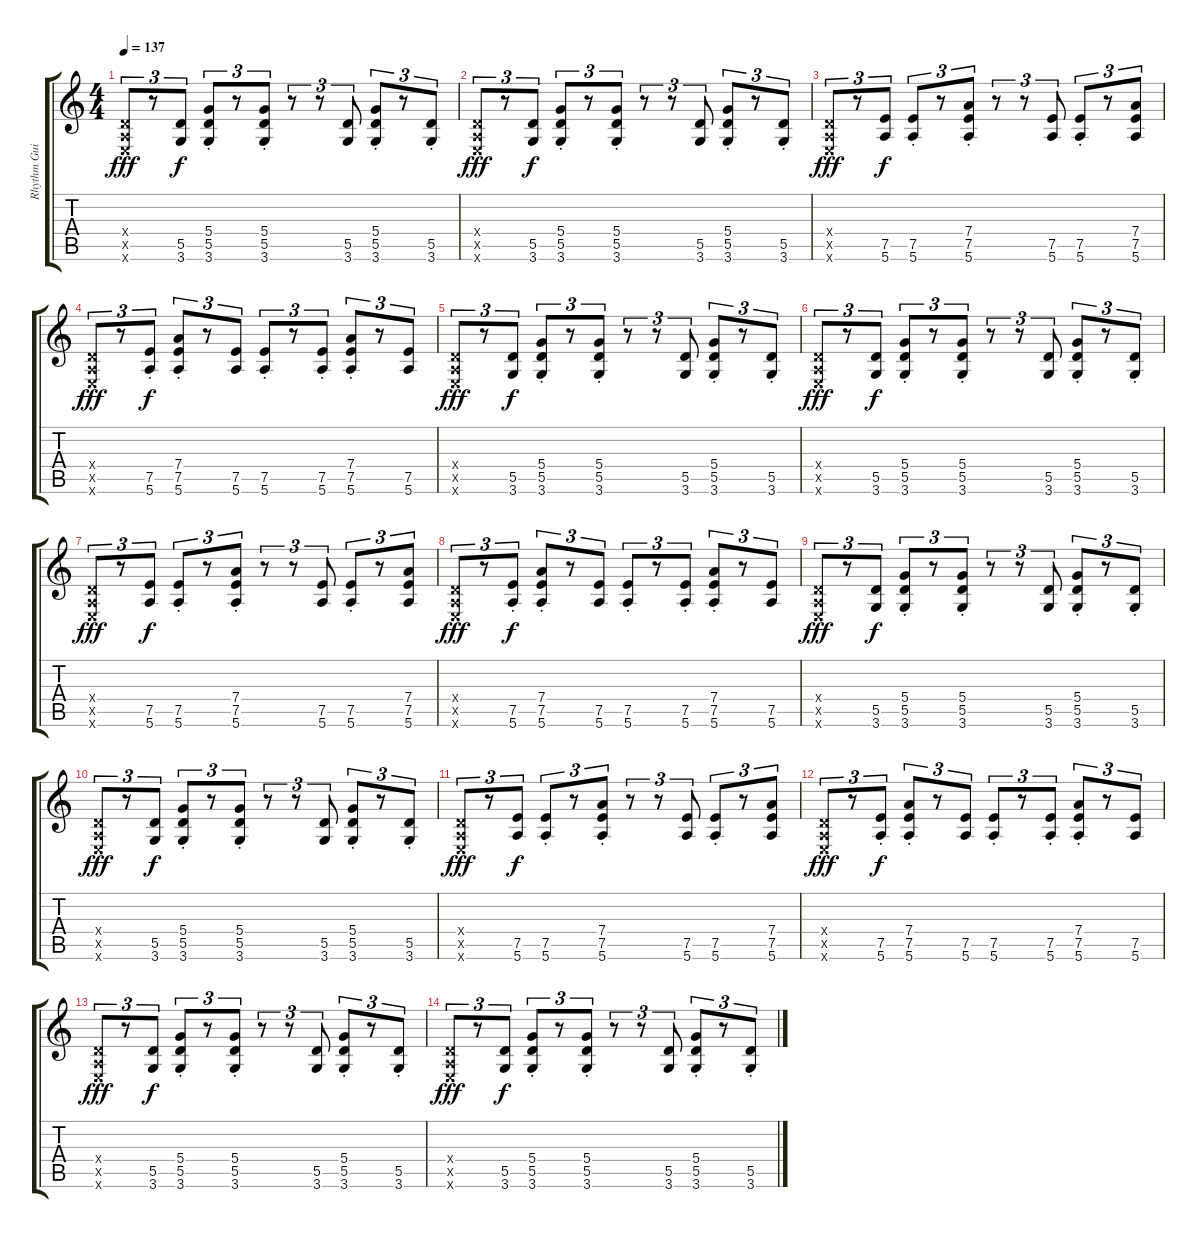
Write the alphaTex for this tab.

\track ("Rhythm Guitar" "Rhythm Gui") {instrument electricguitarmuted}
\staff {score tabs}
\tuning (E4 B3 G3 D3 A2 E2) {hide}
\ts (4 4)
\tempo 137
\clef g2
\ks c
(0.4{x} 0.5{x} 0.6{x}).8{tu (3 2) dy fff} r.8{tu (3 2)} (5.5 3.6).8{tu (3 2) dy f} (5.4{st} 5.5{st} 3.6{st}).8{tu (3 2)} r.8{tu (3 2)} (5.4{st} 5.5{st} 3.6{st}).8{tu (3 2)} r.8{tu (3 2)} r.8{tu (3 2)} (5.5 3.6).8{tu (3 2)} (5.4{st} 5.5{st} 3.6{st}).8{tu (3 2)} r.8{tu (3 2)} (5.5{st} 3.6{st}).8{tu (3 2)} |
(0.4{x} 0.5{x} 0.6{x}).8{tu (3 2) dy fff} r.8{tu (3 2)} (5.5 3.6).8{tu (3 2) dy f} (5.4{st} 5.5{st} 3.6{st}).8{tu (3 2)} r.8{tu (3 2)} (5.4{st} 5.5{st} 3.6{st}).8{tu (3 2)} r.8{tu (3 2)} r.8{tu (3 2)} (5.5 3.6).8{tu (3 2)} (5.4{st} 5.5{st} 3.6{st}).8{tu (3 2)} r.8{tu (3 2)} (5.5{st} 3.6{st}).8{tu (3 2)} |
(0.4{x} 0.5{x} 0.6{x}).8{tu (3 2) dy fff} r.8{tu (3 2)} (7.5 5.6).8{tu (3 2) dy f} (7.5{st} 5.6{st}).8{tu (3 2)} r.8{tu (3 2)} (7.4{st} 7.5{st} 5.6{st}).8{tu (3 2)} r.8{tu (3 2)} r.8{tu (3 2)} (7.5 5.6).8{tu (3 2)} (7.5{st} 5.6{st}).8{tu (3 2)} r.8{tu (3 2)} (7.4 7.5 5.6).8{tu (3 2)} |
(0.4{x} 0.5{x} 0.6{x}).8{tu (3 2) dy fff} r.8{tu (3 2)} (7.5{st} 5.6{st}).8{tu (3 2) dy f} (7.4{st} 7.5{st} 5.6{st}).8{tu (3 2)} r.8{tu (3 2)} (7.5 5.6).8{tu (3 2)} (7.5{st} 5.6{st}).8{tu (3 2)} r.8{tu (3 2)} (7.5{st} 5.6{st}).8{tu (3 2)} (7.4{st} 7.5{st} 5.6{st}).8{tu (3 2)} r.8{tu (3 2)} (7.5 5.6).8{tu (3 2)} |
(0.4{x} 0.5{x} 0.6{x}).8{tu (3 2) dy fff} r.8{tu (3 2)} (5.5 3.6).8{tu (3 2) dy f} (5.4{st} 5.5{st} 3.6{st}).8{tu (3 2)} r.8{tu (3 2)} (5.4{st} 5.5{st} 3.6{st}).8{tu (3 2)} r.8{tu (3 2)} r.8{tu (3 2)} (5.5 3.6).8{tu (3 2)} (5.4{st} 5.5{st} 3.6{st}).8{tu (3 2)} r.8{tu (3 2)} (5.5{st} 3.6{st}).8{tu (3 2)} |
(0.4{x} 0.5{x} 0.6{x}).8{tu (3 2) dy fff} r.8{tu (3 2)} (5.5 3.6).8{tu (3 2) dy f} (5.4{st} 5.5{st} 3.6{st}).8{tu (3 2)} r.8{tu (3 2)} (5.4{st} 5.5{st} 3.6{st}).8{tu (3 2)} r.8{tu (3 2)} r.8{tu (3 2)} (5.5 3.6).8{tu (3 2)} (5.4{st} 5.5{st} 3.6{st}).8{tu (3 2)} r.8{tu (3 2)} (5.5{st} 3.6{st}).8{tu (3 2)} |
(0.4{x} 0.5{x} 0.6{x}).8{tu (3 2) dy fff volume 5} r.8{tu (3 2)} (7.5 5.6).8{tu (3 2) dy f} (7.5{st} 5.6{st}).8{tu (3 2)} r.8{tu (3 2)} (7.4{st} 7.5{st} 5.6{st}).8{tu (3 2)} r.8{tu (3 2)} r.8{tu (3 2)} (7.5 5.6).8{tu (3 2)} (7.5{st} 5.6{st}).8{tu (3 2)} r.8{tu (3 2)} (7.4 7.5 5.6).8{tu (3 2)} |
(0.4{x} 0.5{x} 0.6{x}).8{tu (3 2) dy fff} r.8{tu (3 2)} (7.5{st} 5.6{st}).8{tu (3 2) dy f} (7.4{st} 7.5{st} 5.6{st}).8{tu (3 2)} r.8{tu (3 2)} (7.5 5.6).8{tu (3 2)} (7.5{st} 5.6{st}).8{tu (3 2)} r.8{tu (3 2)} (7.5{st} 5.6{st}).8{tu (3 2)} (7.4{st} 7.5{st} 5.6{st}).8{tu (3 2)} r.8{tu (3 2)} (7.5 5.6).8{tu (3 2)} |
(0.4{x} 0.5{x} 0.6{x}).8{tu (3 2) dy fff} r.8{tu (3 2)} (5.5 3.6).8{tu (3 2) dy f} (5.4{st} 5.5{st} 3.6{st}).8{tu (3 2)} r.8{tu (3 2)} (5.4{st} 5.5{st} 3.6{st}).8{tu (3 2)} r.8{tu (3 2)} r.8{tu (3 2)} (5.5 3.6).8{tu (3 2)} (5.4{st} 5.5{st} 3.6{st}).8{tu (3 2)} r.8{tu (3 2)} (5.5{st} 3.6{st}).8{tu (3 2)} |
(0.4{x} 0.5{x} 0.6{x}).8{tu (3 2) dy fff} r.8{tu (3 2)} (5.5 3.6).8{tu (3 2) dy f} (5.4{st} 5.5{st} 3.6{st}).8{tu (3 2)} r.8{tu (3 2)} (5.4{st} 5.5{st} 3.6{st}).8{tu (3 2)} r.8{tu (3 2)} r.8{tu (3 2)} (5.5 3.6).8{tu (3 2)} (5.4{st} 5.5{st} 3.6{st}).8{tu (3 2)} r.8{tu (3 2)} (5.5{st} 3.6{st}).8{tu (3 2)} |
(0.4{x} 0.5{x} 0.6{x}).8{tu (3 2) dy fff volume 0} r.8{tu (3 2)} (7.5 5.6).8{tu (3 2) dy f} (7.5{st} 5.6{st}).8{tu (3 2)} r.8{tu (3 2)} (7.4{st} 7.5{st} 5.6{st}).8{tu (3 2)} r.8{tu (3 2)} r.8{tu (3 2)} (7.5 5.6).8{tu (3 2)} (7.5{st} 5.6{st}).8{tu (3 2)} r.8{tu (3 2)} (7.4 7.5 5.6).8{tu (3 2)} |
(0.4{x} 0.5{x} 0.6{x}).8{tu (3 2) dy fff} r.8{tu (3 2)} (7.5{st} 5.6{st}).8{tu (3 2) dy f} (7.4{st} 7.5{st} 5.6{st}).8{tu (3 2)} r.8{tu (3 2)} (7.5 5.6).8{tu (3 2)} (7.5{st} 5.6{st}).8{tu (3 2)} r.8{tu (3 2)} (7.5{st} 5.6{st}).8{tu (3 2)} (7.4{st} 7.5{st} 5.6{st}).8{tu (3 2)} r.8{tu (3 2)} (7.5 5.6).8{tu (3 2)} |
(0.4{x} 0.5{x} 0.6{x}).8{tu (3 2) dy fff} r.8{tu (3 2)} (5.5 3.6).8{tu (3 2) dy f} (5.4{st} 5.5{st} 3.6{st}).8{tu (3 2)} r.8{tu (3 2)} (5.4{st} 5.5{st} 3.6{st}).8{tu (3 2)} r.8{tu (3 2)} r.8{tu (3 2)} (5.5 3.6).8{tu (3 2)} (5.4{st} 5.5{st} 3.6{st}).8{tu (3 2)} r.8{tu (3 2)} (5.5{st} 3.6{st}).8{tu (3 2)} |
(0.4{x} 0.5{x} 0.6{x}).8{tu (3 2) dy fff} r.8{tu (3 2)} (5.5 3.6).8{tu (3 2) dy f} (5.4{st} 5.5{st} 3.6{st}).8{tu (3 2)} r.8{tu (3 2)} (5.4{st} 5.5{st} 3.6{st}).8{tu (3 2)} r.8{tu (3 2)} r.8{tu (3 2)} (5.5 3.6).8{tu (3 2)} (5.4{st} 5.5{st} 3.6{st}).8{tu (3 2)} r.8{tu (3 2)} (5.5{st} 3.6{st}).8{tu (3 2)}
